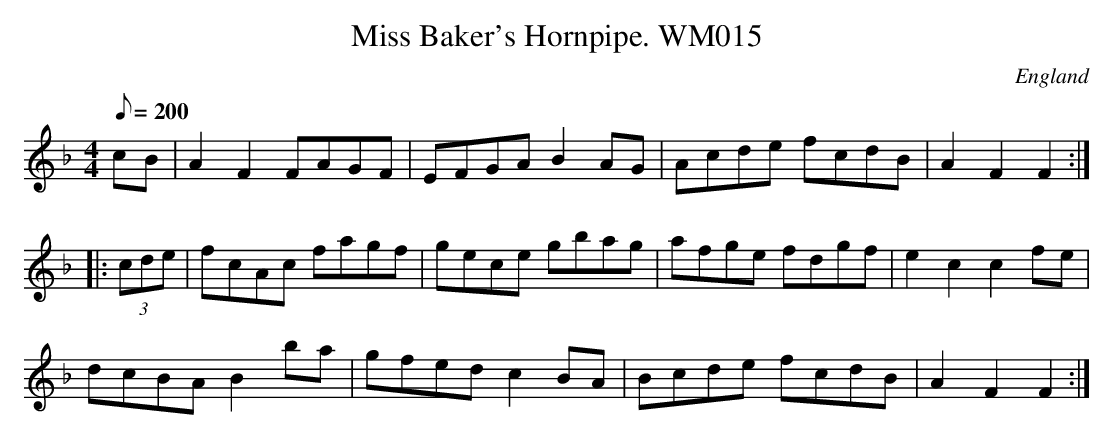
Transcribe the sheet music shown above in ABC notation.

X:1
T:Miss Baker's Hornpipe. WM015
M:4/4
L:1/8
Q:200
O:England
K:F
c-B | A2F2FAGF | EFGAB2AG | Acde fcdB | A2F2F2 :|
|: (3cde | fcAc fagf | gece gbag | afge fdgf | e2c2c2f-e |
d-cB-AB2b-a | g-fe-dc2BA | Bcde fcdB | A2F2F2 :|
